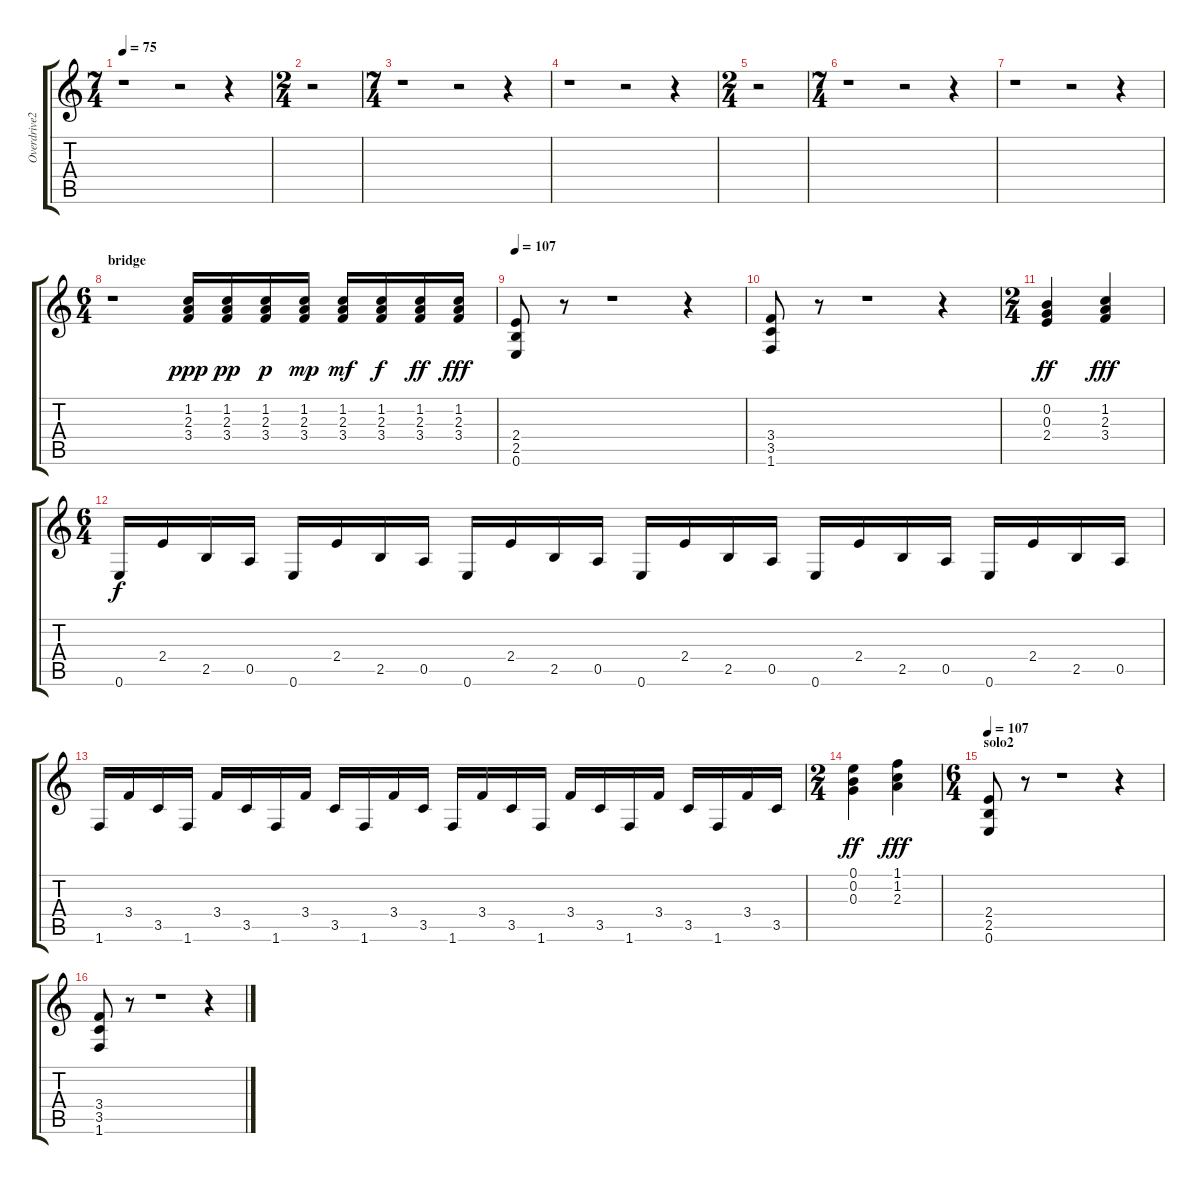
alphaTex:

\track ("Overdrive2" "Overdrive2") {instrument overdrivenguitar}
\staff {score tabs}
\tuning (E4 B3 G3 D3 A2 E2) {hide}
\ts (7 4)
\tempo 75
\clef g2
\ks c
r.1{dy ppp} r.2 r.4 |
\ts (2 4)
r.2 |
\ts (7 4)
r.1 r.2 r.4 |
r.1 r.2 r.4 |
\ts (2 4)
r.2 |
\ts (7 4)
r.1 r.2 r.4 |
r.1 r.2 r.4 |
\ts (6 4)
\section ("" "bridge")
r.1 (1.2 2.3 3.4).16 (1.2 2.3 3.4).16{dy pp} (1.2 2.3 3.4).16{dy p} (1.2 2.3 3.4).16{dy mp} (1.2 2.3 3.4).16{dy mf} (1.2 2.3 3.4).16{dy f} (1.2 2.3 3.4).16{dy ff} (1.2 2.3 3.4).16{dy fff} |
\tempo 107
(2.4 2.5 0.6).8 r.8 r.1 r.4 |
(3.4 3.5 1.6).8 r.8 r.1 r.4 |
\ts (2 4)
(0.2 0.3 2.4).4{dy ff} (1.2 2.3 3.4).4{dy fff} |
\ts (6 4)
0.6.16{dy f volume 14} 2.4.16 2.5.16 0.5.16 0.6.16 2.4.16 2.5.16 0.5.16 0.6.16 2.4.16 2.5.16 0.5.16 0.6.16 2.4.16 2.5.16 0.5.16 0.6.16 2.4.16 2.5.16 0.5.16 0.6.16 2.4.16 2.5.16 0.5.16 |
1.6.16 3.4.16 3.5.16 1.6.16 3.4.16 3.5.16 1.6.16 3.4.16 3.5.16 1.6.16 3.4.16 3.5.16 1.6.16 3.4.16 3.5.16 1.6.16 3.4.16 3.5.16 1.6.16 3.4.16 3.5.16 1.6.16 3.4.16 3.5.16 |
\ts (2 4)
(0.1 0.2 0.3).4{dy ff} (1.1 1.2 2.3).4{dy fff} |
\ts (6 4)
\section ("" "solo2")
\tempo 107
(2.4 2.5 0.6).8 r.8 r.1 r.4 |
(3.4 3.5 1.6).8 r.8 r.1 r.4
